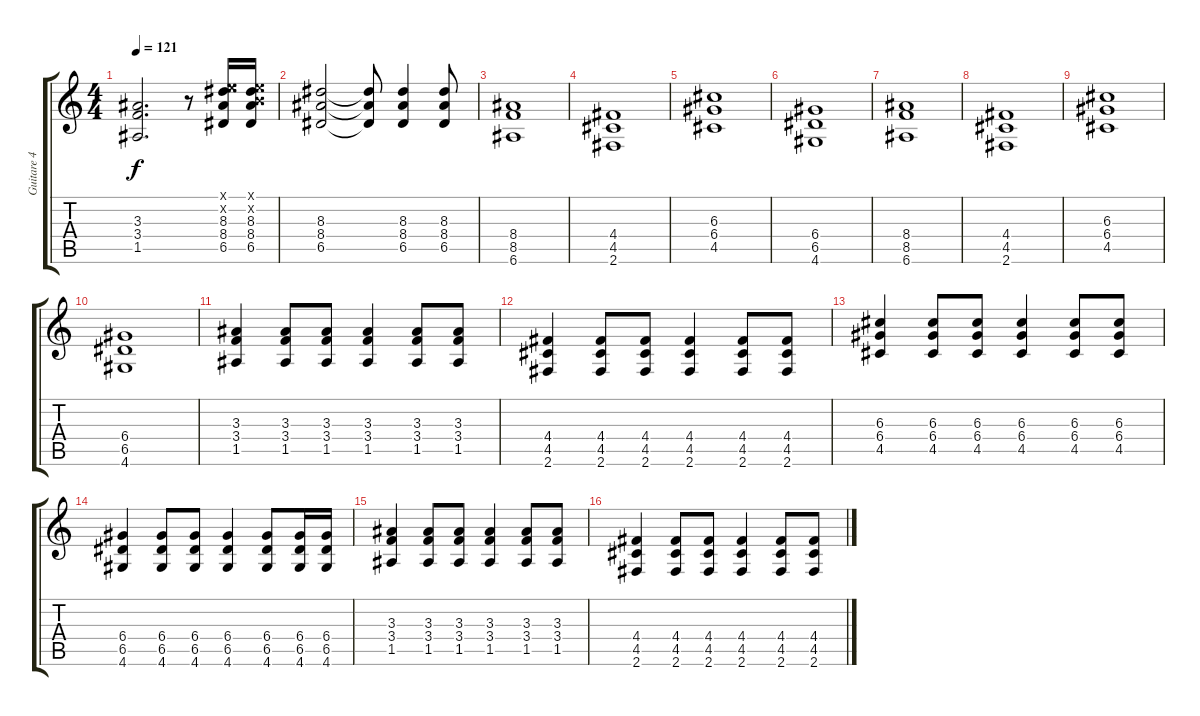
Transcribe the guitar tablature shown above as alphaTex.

\track ("Guitare 4" "Guitare 4") {instrument distortionguitar}
\staff {score tabs}
\tuning (E4 B3 G3 D3 A2 E2) {hide}
\ts (4 4)
\tempo 121
\clef g2
\ks c
(3.3 3.4 1.5).2{d dy f} r.8 (0.1{x} 5.2{x} 8.3 8.4 6.5).16 (0.1{x} 0.2{x} 8.3 8.4 6.5).16 |
(8.3 8.4 6.5).2 (8.3{t} 8.4{t} 6.5{t}).8 (8.3 8.4 6.5).4 (8.3 8.4 6.5).8 |
(8.4 8.5 6.6).1 |
(4.4 4.5 2.6).1 |
(6.3 6.4 4.5).1 |
(6.4 6.5 4.6).1 |
(8.4 8.5 6.6).1 |
(4.4 4.5 2.6).1 |
(6.3 6.4 4.5).1 |
(6.4 6.5 4.6).1 |
(3.3 3.4 1.5).4{volume 13} (3.3 3.4 1.5).8 (3.3 3.4 1.5).8 (3.3 3.4 1.5).4 (3.3 3.4 1.5).8 (3.3 3.4 1.5).8 |
(4.4 4.5 2.6).4 (4.4 4.5 2.6).8 (4.4 4.5 2.6).8 (4.4 4.5 2.6).4 (4.4 4.5 2.6).8 (4.4 4.5 2.6).8 |
(6.3 6.4 4.5).4 (6.3 6.4 4.5).8 (6.3 6.4 4.5).8 (6.3 6.4 4.5).4 (6.3 6.4 4.5).8 (6.3 6.4 4.5).8 |
(6.4 6.5 4.6).4 (6.4 6.5 4.6).8 (6.4 6.5 4.6).8 (6.4 6.5 4.6).4 (6.4 6.5 4.6).8 (6.4 6.5 4.6).16 (6.4 6.5 4.6).16 |
(3.3 3.4 1.5).4 (3.3 3.4 1.5).8 (3.3 3.4 1.5).8 (3.3 3.4 1.5).4 (3.3 3.4 1.5).8 (3.3 3.4 1.5).8 |
(4.4 4.5 2.6).4 (4.4 4.5 2.6).8 (4.4 4.5 2.6).8 (4.4 4.5 2.6).4 (4.4 4.5 2.6).8 (4.4 4.5 2.6).8
